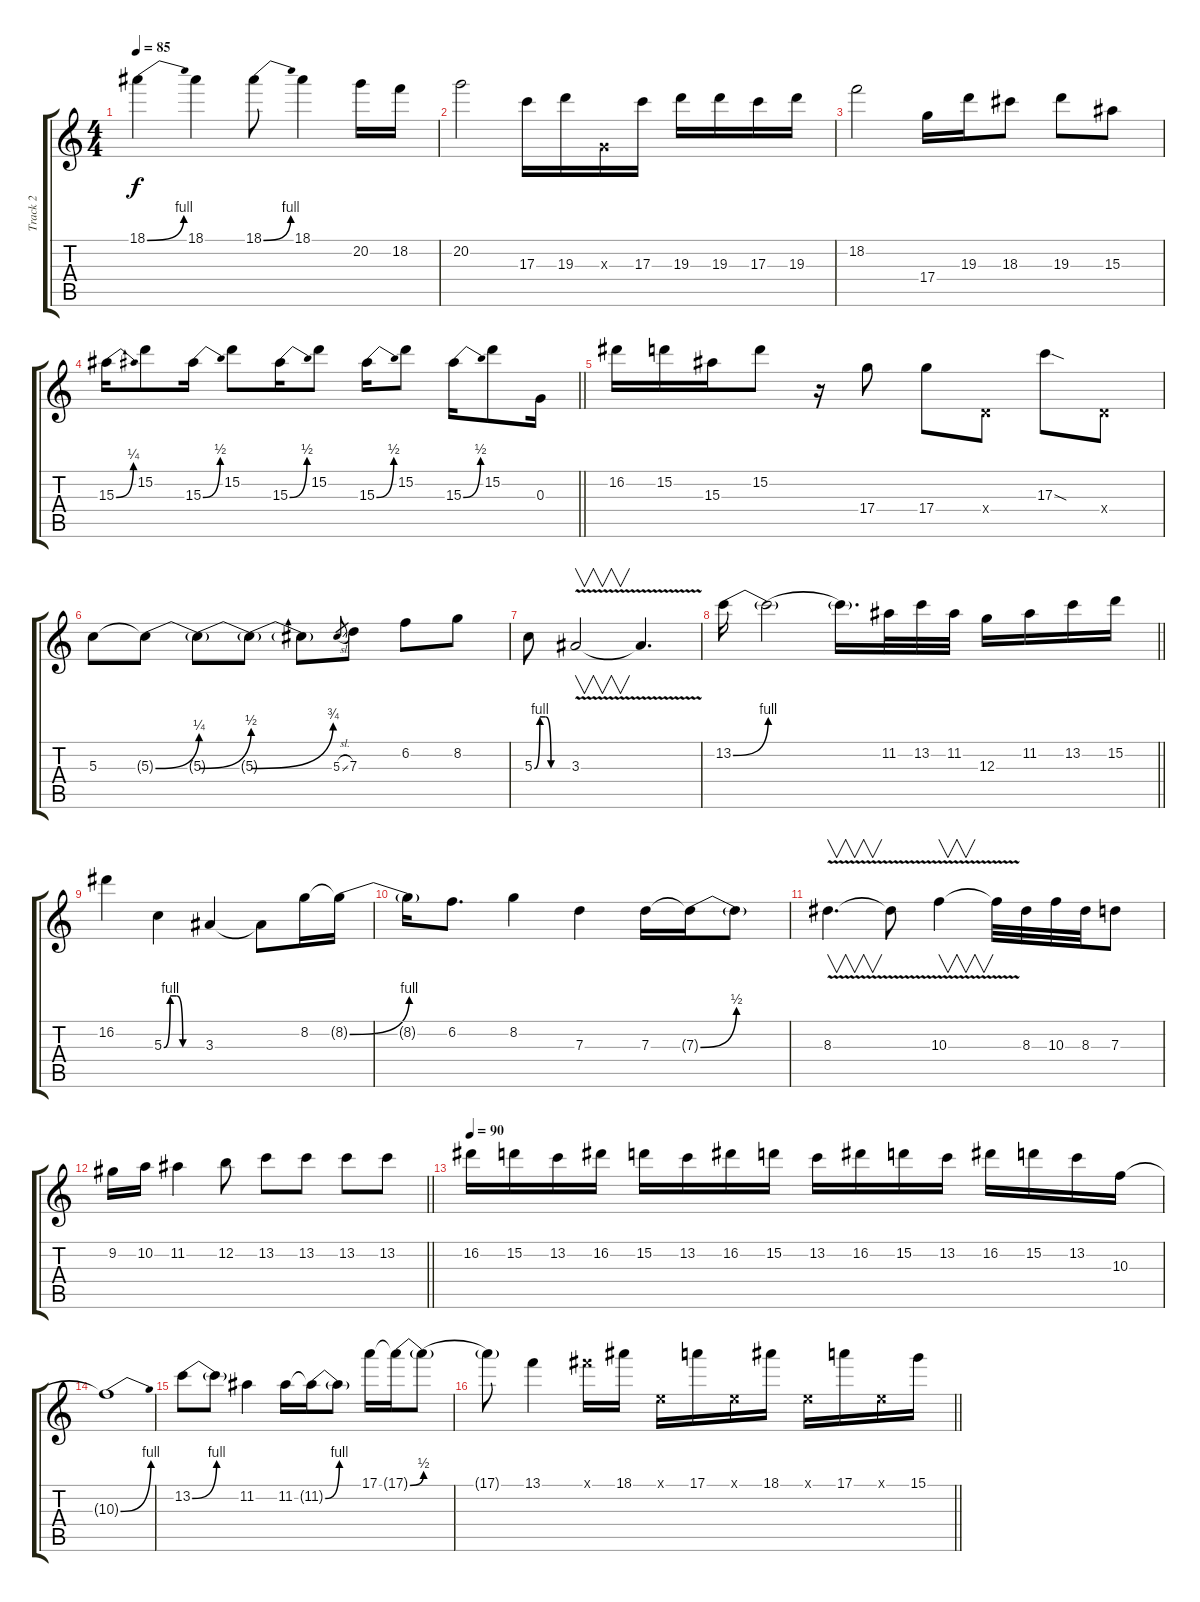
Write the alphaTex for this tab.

\track ("Track 2" "Track 2") {instrument electricguitarjazz}
\staff {score tabs}
\tuning (E4 B3 G3 D3 A2 E2) {hide}
\ts (4 4)
\section ("" "")
\tempo 85
\clef g2
\ks c
18.1{be (bend 0 0 60 4)}.4{dy f instrument distortionguitar} 18.1.4 18.1{be (bend 0 0 60 4)}.8 18.1.4 20.2.16 18.2.16 |
20.2.2 17.3.16 19.3.16 0.3{x}.16 17.3.16 19.3.16 19.3.16 17.3.16 19.3.16 |
18.2.2 17.4.16 19.3.16 18.3.8 19.3.8 15.3.8 |
\barLineRight lightlight
15.3{be (bend 0 0 60 1)}.16 15.2.8 15.3{be (bend 0 0 60 2)}.16 15.2.8 15.3{be (bend 0 0 60 2)}.16 15.2.8 15.3{be (bend 0 0 60 2)}.16 15.2.8 15.3{be (bend 0 0 60 2)}.16 15.2.8 0.3.16 |
16.2.16 15.2.16 15.3.16 15.2.8 r.16 17.4.8 17.4.8 0.4{x}.8 17.3{sod}.8 0.4{x}.8 |
5.3.8 5.3{be (bend 0 0 60 1) t}.8 5.3{be (bend 0 0 60 2) t}.8 5.3{be (bend 0 0 60 3) t}.8 5.3{t}.8 5.3{sl}.8{gr} 7.3.8 6.2.8 8.2.8 |
5.3{be (custom 0 0 10 4 20 4 30 0 60 0)}.8 3.3{v}.2{v} 3.3{t}.4{d} |
\barLineRight lightlight
13.2{be (bend 0 0 60 4)}.16 13.2{be (hold 0 0 60 0) t}.2 13.2{t}.16{d} 11.2.32 13.2.32 11.2.32 12.3.16 11.2.16 13.2.16 15.2.16 |
\section ("" "")
16.2.4 5.3{be (custom 0 0 10 4 20 4 30 0 60 0)}.4 3.3.4 3.3{t}.8 8.2.16 8.2{be (bend 0 0 60 4) t}.16 |
8.2{be (hold 0 0 60 0) t}.16 6.2.8{d} 8.2.4 7.3.4 7.3.16 7.3{be (bend 0 0 60 2) t}.16 7.3{be (hold 0 0 60 0) t}.8 |
8.3{v}.4{v d} 8.3{t}.8 10.3{v}.4{v} 10.3{t}.32 8.3.32 10.3.32 8.3.32 7.3.8 |
\barLineRight lightlight
9.2.16 10.2.16 11.2.4 12.2.8 13.2.8 13.2.8 13.2.8 13.2.8 |
\tempo 90
16.2.16 15.2.16 13.2.16 16.2.16 15.2.16 13.2.16 16.2.16 15.2.16 13.2.16 16.2.16 15.2.16 13.2.16 16.2.16 15.2.16 13.2.16 10.3.16 |
10.3{be (bend 0 0 60 4) t}.1 |
13.2{be (bend 0 0 60 4)}.8 13.2{be (hold 0 0 60 0) t}.8 11.2.4 11.2.16 11.2{be (bend 0 0 60 4) t}.16 11.2{be (hold 0 0 60 0) t}.8 17.1.16 17.1{be (bend 0 0 60 2) t}.16 17.1{be (hold 0 0 60 0) t}.8 |
\barLineRight lightlight
17.1{t}.8 13.1.4 14.1{x}.16 18.1.16 0.1{x}.16 17.1.16 0.1{x}.16 18.1.16 0.1{x}.16 17.1.16 0.1{x}.16 15.1.16
